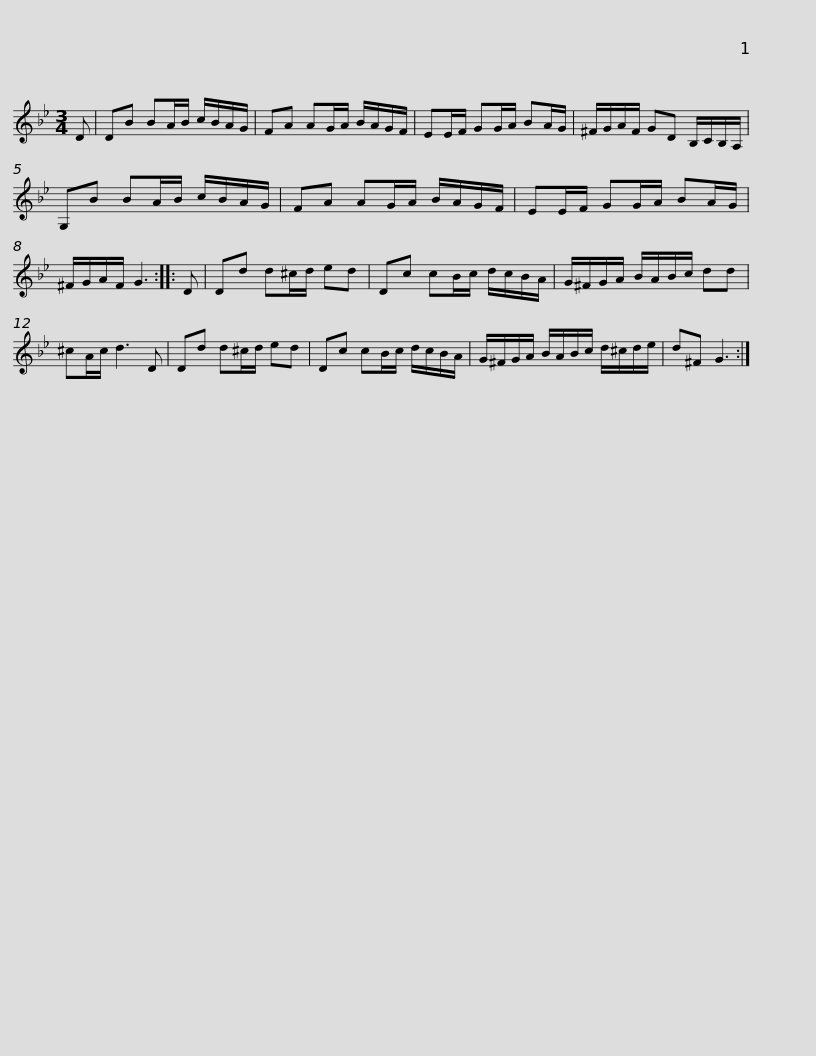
X:1
L:1/8
M:3/4
I:linebreak $
K:Gmin
V:1 treble
V:1
 D | DB BA/B/ c/B/A/G/ | FA AG/A/ B/A/G/F/ | EE/F/ GG/A/ BA/G/ | ^F/G/A/F/ GD B,/C/B,/A,/ |$ %5
 G,B BA/B/ c/B/A/G/ | FA AG/A/ B/A/G/F/ | EE/F/ GG/A/ BA/G/ | ^F/G/A/F/ G3 :: D | %10
 Dd d^c/d/ ed |$ Dc cB/c/ d/c/B/A/ | G/^F/G/A/ B/A/B/c/ dd | ^cA/c/ d3 D | Dd d^c/d/ ed | %15
 Dc cB/c/ d/c/B/A/ |$ G/^F/G/A/ B/A/B/c/ d/^c/d/e/ | d^F G3 :| %18
